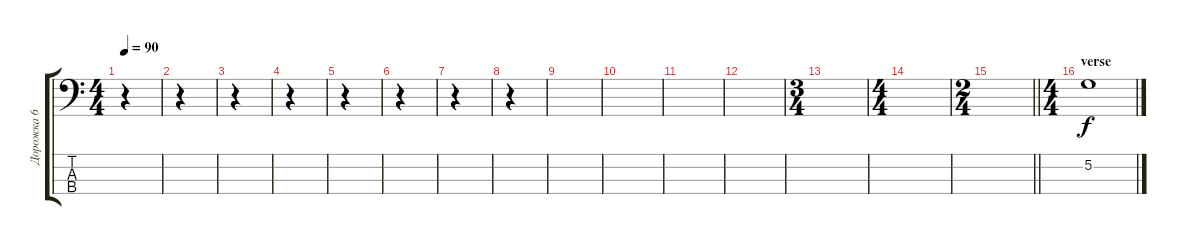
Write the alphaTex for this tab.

\track ("Дорожка 6" "Дорожка 6") {instrument contrabass}
\staff {score tabs}
\tuning (G2 D2 A1 E1) {hide}
\ts (4 4)
\tempo 90
\clef f4
\ks c
r.4{dy f} |
r.4 |
r.4 |
r.4 |
r.4 |
r.4 |
r.4 |
r.4 |
|
|
|
|
\ts (3 4)
|
\ts (4 4)
|
\ts (2 4)
\barLineRight lightlight
|
\ts (4 4)
\section ("" "verse")
5.2.1
